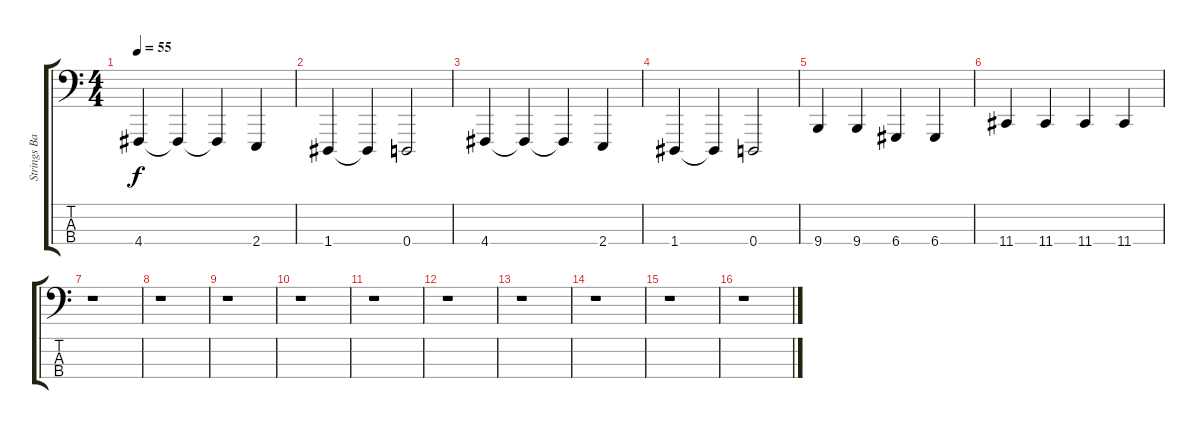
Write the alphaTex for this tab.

\track ("Strings Bass" "Strings Ba") {instrument stringensemble2}
\staff {score tabs}
\tuning (G2 D2 A1 D1) {hide}
\ts (4 4)
\tempo 55
\clef f4
\ks c
4.4.4{dy f} 4.4{t}.4 4.4{t}.4 2.4.4 |
1.4.4 1.4{t}.4 0.4.2 |
4.4.4 4.4{t}.4 4.4{t}.4 2.4.4 |
1.4.4 1.4{t}.4 0.4.2 |
9.4.4 9.4.4 6.4.4 6.4.4 |
11.4.4 11.4.4 11.4.4 11.4.4 |
r.1 |
r.1 |
r.1 |
r.1 |
r.1 |
r.1 |
r.1 |
r.1 |
r.1 |
r.1
